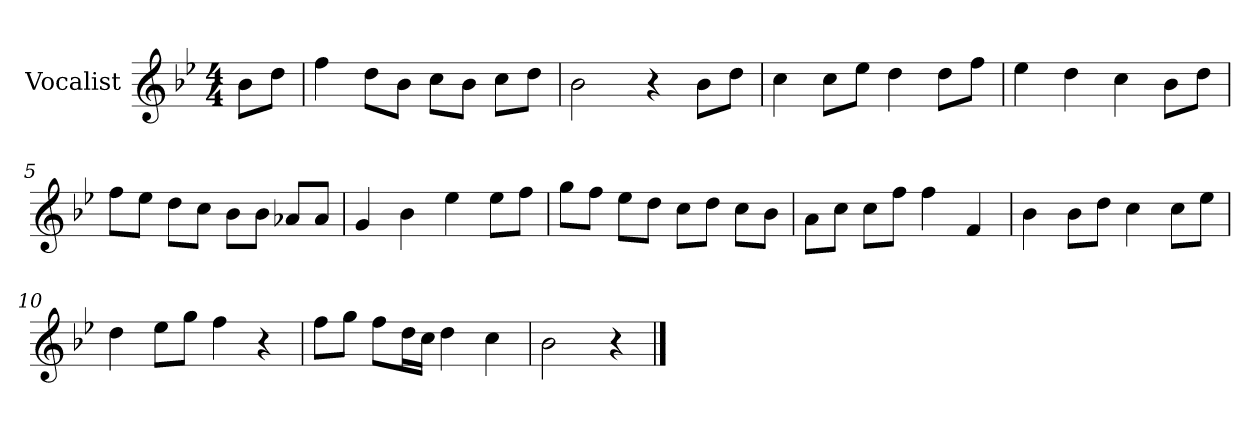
**kern
*part1
*staff1
*I"Vocalist
*k[b-e-]
*B-:
*M4/4
=
8b-L
8ddJ
=1
4ff
8ddL
8b-J
8ccL
8b-J
8ccL
8ddJ
=2
2b-
4r
8b-L
8ddJ
=3
4cc
8ccL
8ee-J
4dd
8ddL
8ffJ
=4
4ee-
4dd
4cc
8b-L
8ddJ
=5
8ffL
8ee-J
8ddL
8ccJ
8b-L
8b-J
8a-XL
8a-J
=6
4g
4b-
4ee-
8ee-L
8ffJ
=7
8ggL
8ffJ
8ee-L
8ddJ
8ccL
8ddJ
8ccL
8b-J
=8
8aL
8ccJ
8ccL
8ffJ
4ff
4f
=9
4b-
8b-L
8ddJ
4cc
8ccL
8ee-J
=10
4dd
8ee-L
8ggJ
4ff
4r
=11
8ffL
8ggJ
8ffL
16ddL
16ccJJ
4dd
4cc
=12
2b-
4r
==
*-
